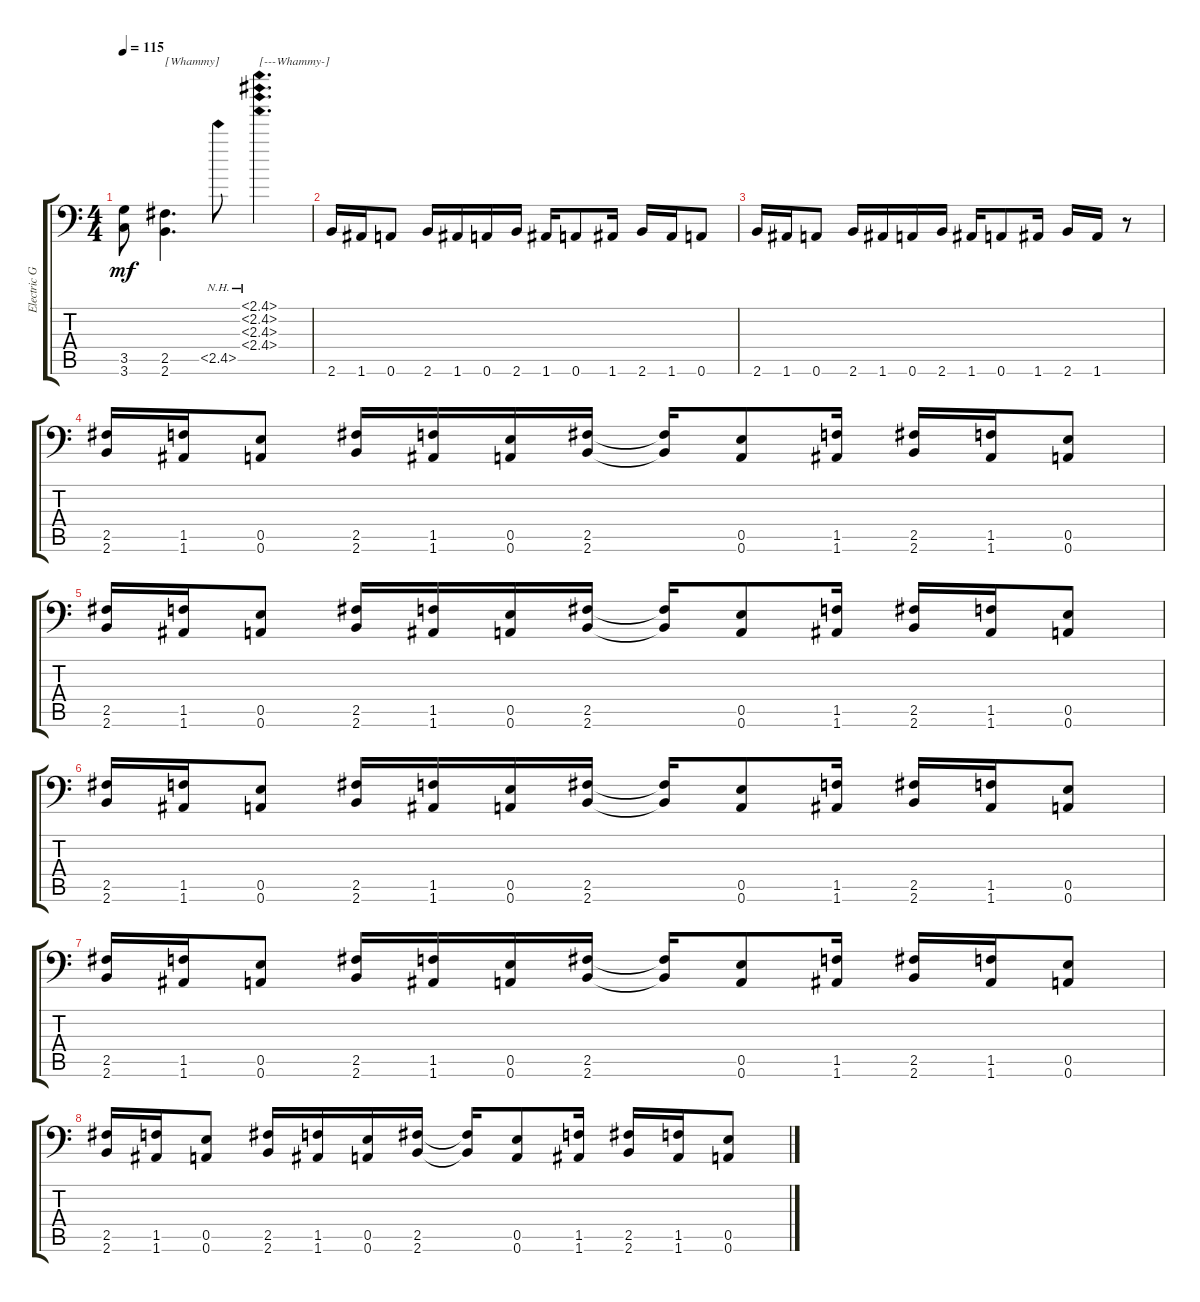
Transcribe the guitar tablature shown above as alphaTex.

\track ("Electric Guitar II <麗>" "Electric G") {instrument distortionguitar}
\staff {score tabs}
\tuning (B3 Gb3 D3 A2 E2 A1) {hide}
\ts (4 4)
\tempo 115
\clef f4
\ks c
(3.5{t} 3.6{t}).8{dy mf} (2.5 2.6).4{d txt "[Whammy]"} 2.5{nh}.8 (2.1{nh} 2.2{nh} 2.3{nh} 2.4{nh}).4{d txt "[---Whammy-]"} |
2.6.16 1.6.16 0.6.8 2.6.16 1.6.16 0.6.16 2.6.16 1.6.16 0.6.8 1.6.16 2.6.16 1.6.16 0.6.8 |
2.6.16 1.6.16 0.6.8 2.6.16 1.6.16 0.6.16 2.6.16 1.6.16 0.6.8 1.6.16 2.6.16 1.6.16 r.8 |
\section ("" "")
(2.5 2.6).16 (1.5 1.6).16 (0.5 0.6).8 (2.5 2.6).16 (1.5 1.6).16 (0.5 0.6).16 (2.5 2.6).16 (2.5{t} 2.6{t}).16 (0.5 0.6).8 (1.5 1.6).16 (2.5 2.6).16 (1.5 1.6).16 (0.5 0.6).8 |
(2.5 2.6).16 (1.5 1.6).16 (0.5 0.6).8 (2.5 2.6).16 (1.5 1.6).16 (0.5 0.6).16 (2.5 2.6).16 (2.5{t} 2.6{t}).16 (0.5 0.6).8 (1.5 1.6).16 (2.5 2.6).16 (1.5 1.6).16 (0.5 0.6).8 |
(2.5 2.6).16 (1.5 1.6).16 (0.5 0.6).8 (2.5 2.6).16 (1.5 1.6).16 (0.5 0.6).16 (2.5 2.6).16 (2.5{t} 2.6{t}).16 (0.5 0.6).8 (1.5 1.6).16 (2.5 2.6).16 (1.5 1.6).16 (0.5 0.6).8 |
(2.5 2.6).16 (1.5 1.6).16 (0.5 0.6).8 (2.5 2.6).16 (1.5 1.6).16 (0.5 0.6).16 (2.5 2.6).16 (2.5{t} 2.6{t}).16 (0.5 0.6).8 (1.5 1.6).16 (2.5 2.6).16 (1.5 1.6).16 (0.5 0.6).8 |
(2.5 2.6).16 (1.5 1.6).16 (0.5 0.6).8 (2.5 2.6).16 (1.5 1.6).16 (0.5 0.6).16 (2.5 2.6).16 (2.5{t} 2.6{t}).16 (0.5 0.6).8 (1.5 1.6).16 (2.5 2.6).16 (1.5 1.6).16 (0.5 0.6).8
